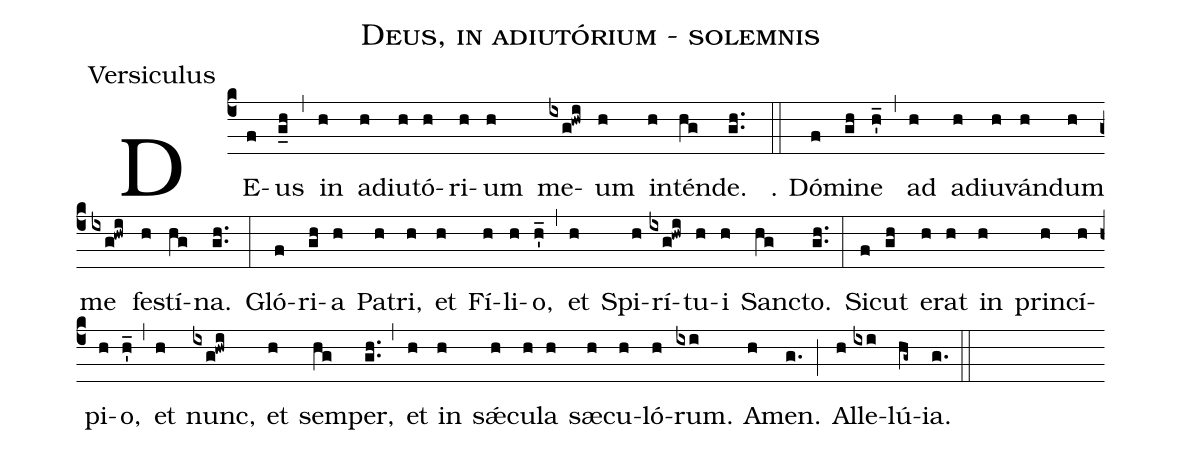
name:Deus, in adiutórium - solemnis;
office-part:Versiculus;
%%
(c4) DE(f)us(g_h) (,)
in(h) ad(h)iu(h)tó(h)ri(h)um(h) me(ixg!hwi)um(h) in(h)tén(hg)de.(gh..) (::)

℟. D{ó}(f)mi(gh)ne(h'_) (,)
ad(h) ad(h)iu(h)ván(h)dum(h) me(ixg!hwi) fe(h)stí(hg)na.(gh..) (:)
Gló(f)ri(gh)a(h) Pa(h)tri,(h) et(h) Fí(h)li(h)o,(h'_) (,)
et(h) Spi(h)rí(ixg!hwi)tu(h)i(h) San(hg)cto.(gh..) (:)
Sic(f)ut(gh) e(h)rat(h) in(h) prin(h)cí(h)pi(h)o,(h'_) (,)
et(h) nunc,(ixg!hwi) et(h) sem(hg)per,(gh..) (,)
et(h) in(h) sǽ(h)cu(h)la(h) sæ(h)cu(h)ló(h)rum.(ixi) A(h)men.(g.) (;)
Al(h)le(ixi)lú(hg~)ia.(g.) (::)
